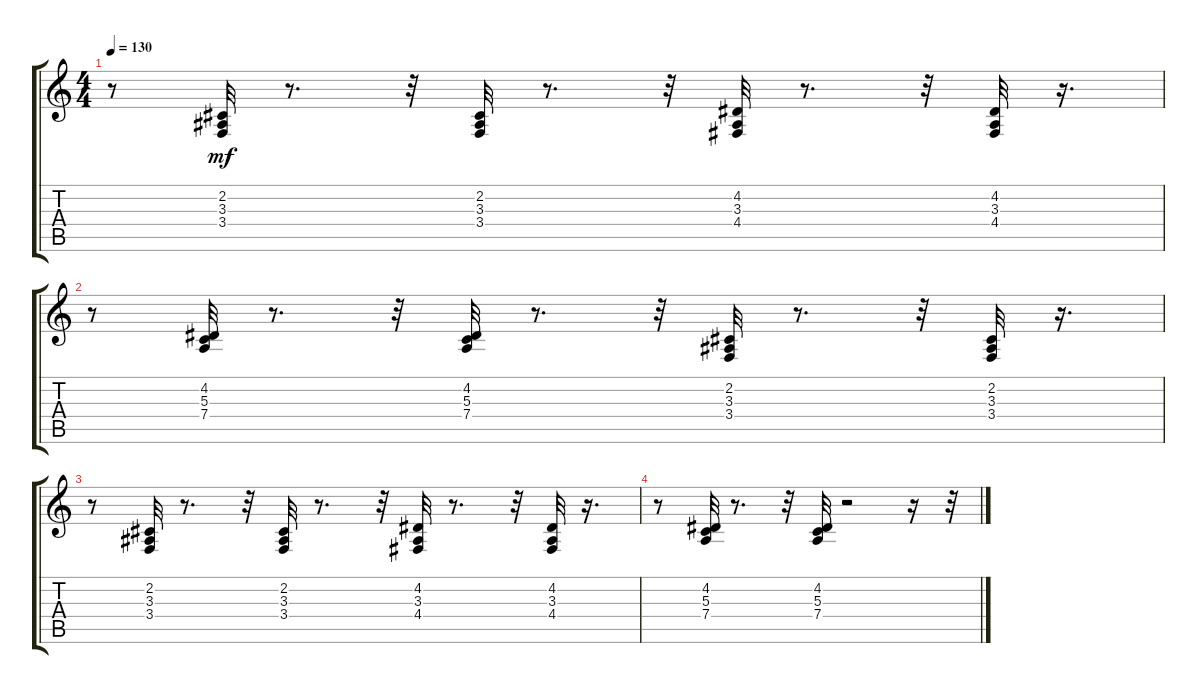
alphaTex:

\track "" {instrument electricgrandpiano}
\staff {score tabs}
\tuning (E4 B3 G3 D3 A2 E2) {hide}
\ts (4 4)
\tempo 130
\clef g2
\ks c
r.8{dy mf} (2.2 3.3 3.4).32 r.8{d} r.32 (2.2 3.3 3.4).32 r.8{d} r.32 (4.2 3.3 4.4).32 r.8{d} r.32 (4.2 3.3 4.4).32 r.16{d} |
r.8 (4.2 5.3 7.4).32 r.8{d} r.32 (4.2 5.3 7.4).32 r.8{d} r.32 (2.2 3.3 3.4).32 r.8{d} r.32 (2.2 3.3 3.4).32 r.16{d} |
r.8 (2.2 3.3 3.4).32 r.8{d} r.32 (2.2 3.3 3.4).32 r.8{d} r.32 (4.2 3.3 4.4).32 r.8{d} r.32 (4.2 3.3 4.4).32 r.16{d} |
r.8 (4.2 5.3 7.4).32 r.8{d} r.32 (4.2 5.3 7.4).32 r.2 r.16 r.32
